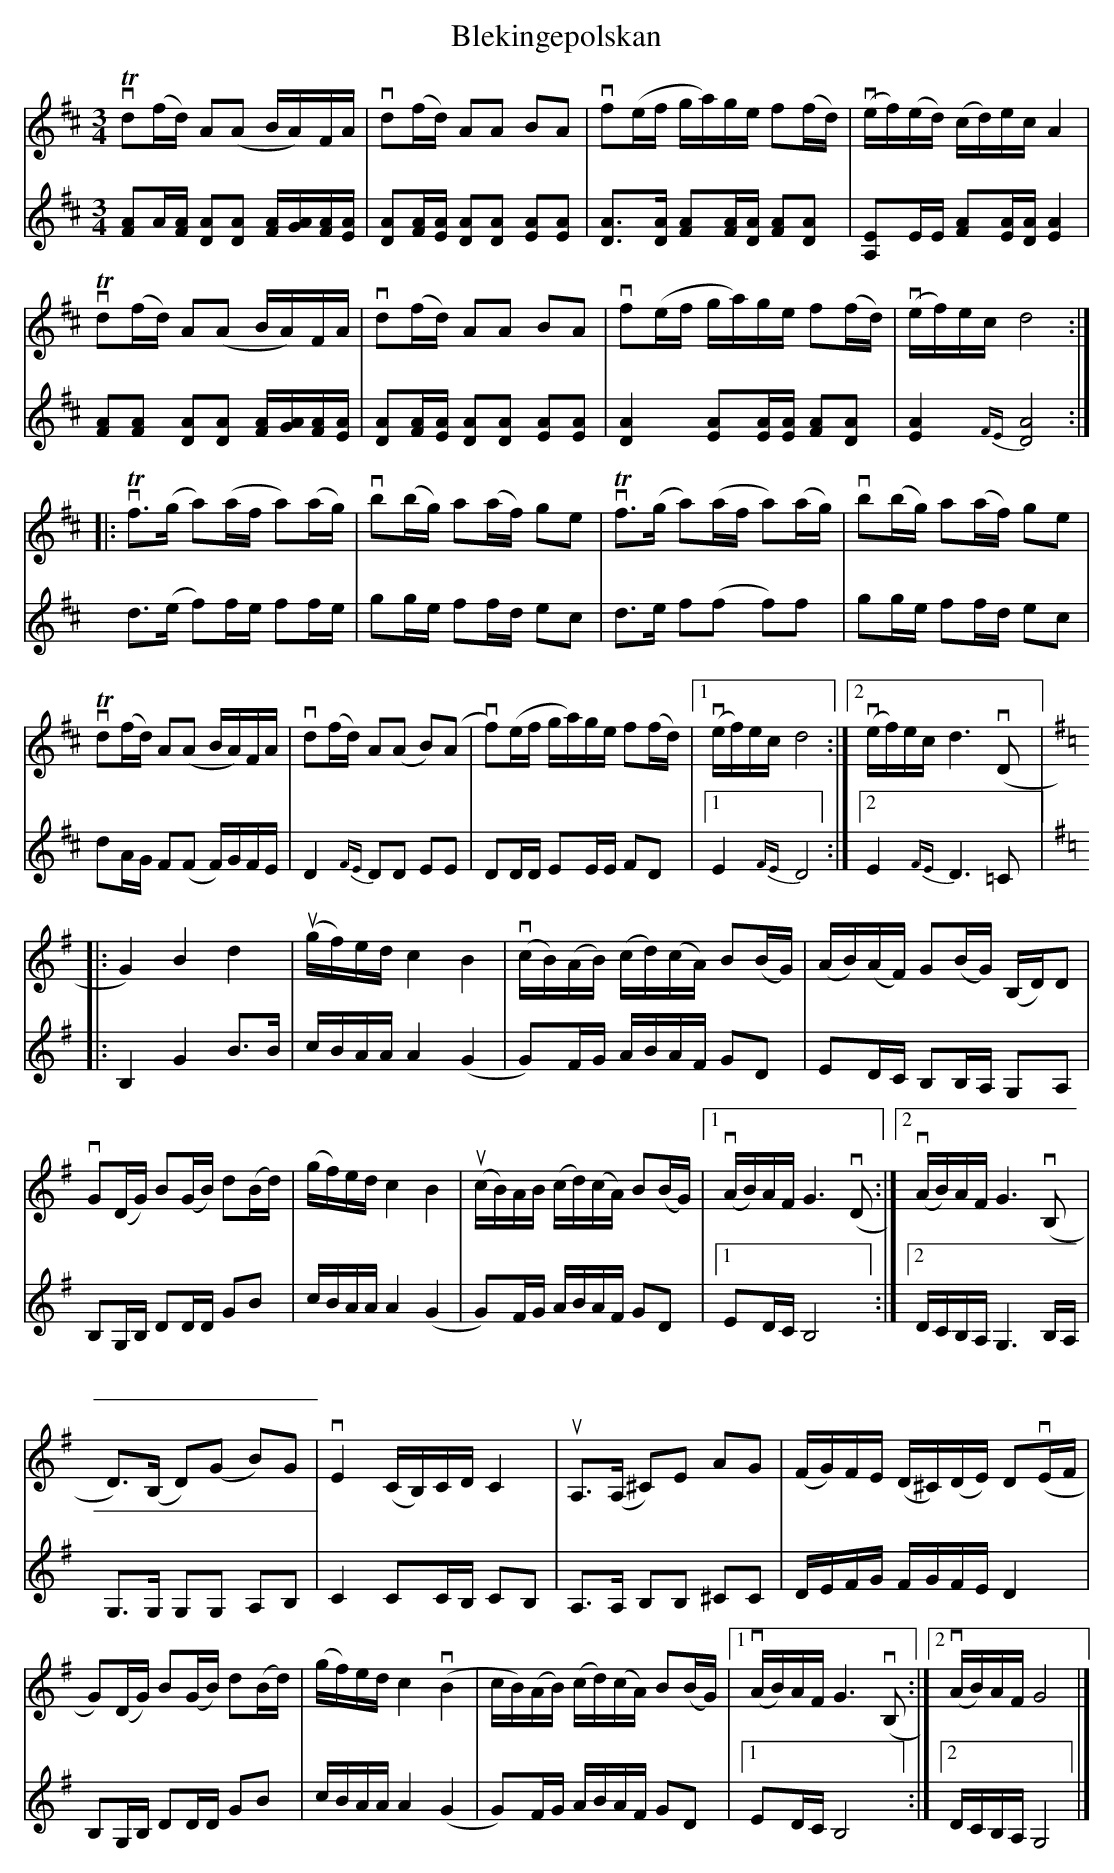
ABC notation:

X:1
T: Blekingepolskan
M: 3/4
L: 1/8
K: D
V:1
vTd(f/d/) A(A B/A/)F/A/ | vd(f/d/) AA BA | vf(e/f/ g/a/)g/e/ f(f/d/) | v(e/f/)(e/d/) (c/d/)e/c/ A2 |
V:2
[FA]A/[AF]/ [DA][DA] [FA]/[GA]/[FA]/[EA]/ | [DA][FA]/[EA]/ [DA][DA] [EA][EA] | [DA]>[DA] [FA][FA]/[DA]/ [FA][DA] | [A,E]E/E/ [FA][EA]/[DA]/ [EA]2 |
V:1
vTd(f/d/) A(A B/A/)F/A/ | vd(f/d/) AA BA | vf(e/f/ g/a/)g/e/ f(f/d/) | v(e/f/)e/c/ d4 :|:
V:2
[FA][FA] [DA][DA] [FA]/[GA]/[FA]/[EA]/ | [DA][FA]/[EA]/ [DA][DA] [EA][EA] | [DA]2 [EA][EA]/[EA]/ [FA][DA] | [EA]2 {FE}[DA]4 :|
V:1
vTf>(g a)(a/f/ a)(a/g/) | vb(b/g/) a(a/f/) ge | vTf>(g a)(a/f/ a)(a/g/) | vb(b/g/) a(a/f/) ge |
V:2
d>(e f)f/e/ ff/e/ | gg/e/ ff/d/ ec | d>e f(f f)f | gg/e/ ff/d/ ec |
V:1
vTd(f/d/) A(A B/A/)F/A/ | vd(f/d/) A(A B)(A | vf)(e/f/ g/a/)g/e/ f(f/d/) |1 v(e/f/)e/c/ d4 :|2 v(e/f/)e/c/ d3 v(D |:
V:2
dA/G/ F(F F/)G/F/E/ | D2 {FE}DD EE | DD/D/ EE/E/ FD |1 E2 {FE}D4 :|2 E2 {FE}D3 =C |:
V:1
[K:G]G2) B2 d2 | u(g/f/)e/d/ c2 B2 | v(c/B/)(A/B/) (c/d/)(c/A/) B(B/G/) | (A/B/)(A/F/) G(B/G/) (B,/D/)D |
V:2
[K:G]B,2 G2 B>B | c/B/A/A/ A2 (G2 | G)F/G/  A/B/A/F/ GD | ED/C/ B,B,/A,/ G,A, |
V:1
vG(D/G/) B(G/B/) d(B/d/) | (g/f/)e/d/ c2 B2 | u(c/B/)A/B/ (c/d/)(c/A/) B(B/G/) |1 v(A/B/)A/F/ G3 v(D:|2 v(A/B/)A/F/ G3 v(B, |
V:2
B,G,/B,/ DD/D/ GB | c/B/A/A/ A2 (G2| G)F/G/  A/B/A/F/ GD |1 ED/C/ B,4 :|2 D/C/B,/A,/ G,3 B,/A,/|
V:1
D)>(B, D)(G B)G | vE2 (C/B,/)C/D/ C2 | uA,>(A, ^C)E AG | (F/G/)F/E/ (D/^C/)(D/E/) Dv(E/F/|
V:2
G,>G, G,G, A,B, | C2 CC/B,/ CB, | A,>A, B,B, ^CC | D/E/F/G/ F/G/F/E/ D2 |
V:1
G)(D/G/) B(G/B/) d(B/d/) | (g/f/)e/d/ c2 v(B2 | c/B/)(A/B/) (c/d/)(c/A/) B(B/G/) |1 v(A/B/)A/F/ G3 v(B, :|2v(A/B/)A/F/ G4 |]
V:2
B,G,/B,/ DD/D/ GB | c/B/A/A/ A2 (G2| G)F/G/  A/B/A/F/ GD |1 ED/C/ B,4 :|2 D/C/B,/A,/ G,4|]
